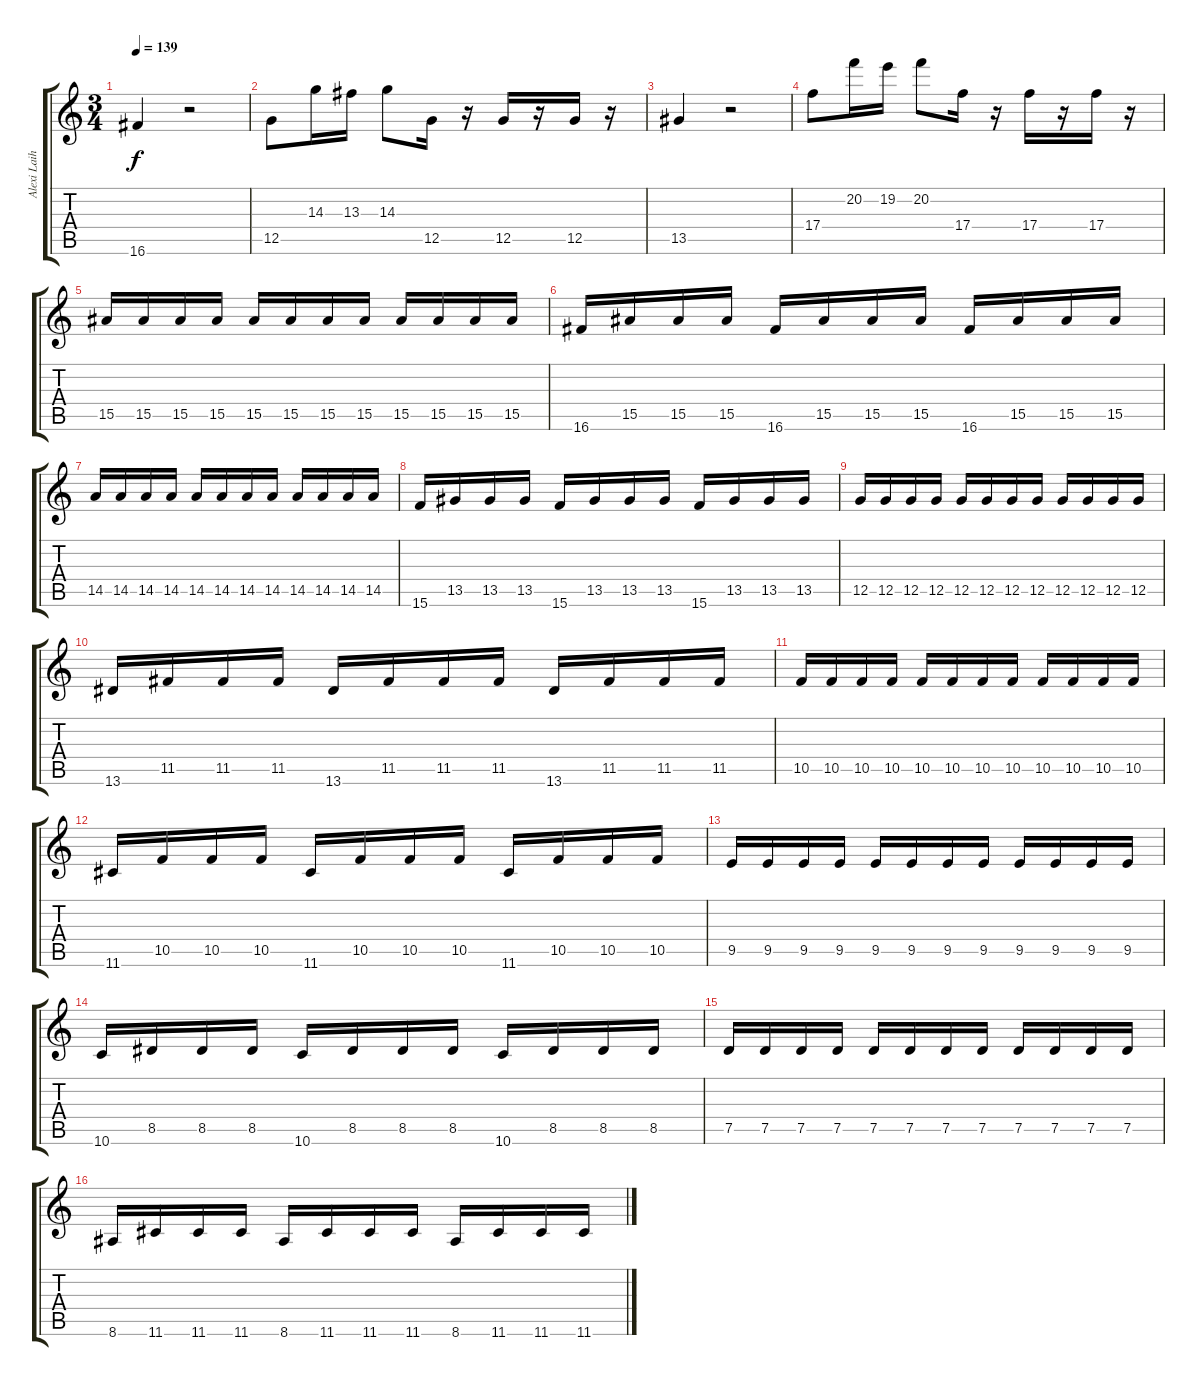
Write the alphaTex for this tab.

\track ("Alexi Laiho" "Alexi Laih") {instrument distortionguitar}
\staff {score tabs}
\tuning (D4 A3 F3 C3 G2 D2) {hide}
\ts (3 4)
\tempo 139
\clef g2
\ks c
16.6.4{dy f} r.2 |
12.5.8 14.3.16 13.3.16 14.3.8 12.5.16 r.16 12.5.16 r.16 12.5.16 r.16 |
13.5.4 r.2 |
17.4.8 20.2.16 19.2.16 20.2.8 17.4.16 r.16 17.4.16 r.16 17.4.16 r.16 |
15.5.16 15.5.16 15.5.16 15.5.16 15.5.16 15.5.16 15.5.16 15.5.16 15.5.16 15.5.16 15.5.16 15.5.16 |
16.6.16 15.5.16 15.5.16 15.5.16 16.6.16 15.5.16 15.5.16 15.5.16 16.6.16 15.5.16 15.5.16 15.5.16 |
14.5.16 14.5.16 14.5.16 14.5.16 14.5.16 14.5.16 14.5.16 14.5.16 14.5.16 14.5.16 14.5.16 14.5.16 |
15.6.16 13.5.16 13.5.16 13.5.16 15.6.16 13.5.16 13.5.16 13.5.16 15.6.16 13.5.16 13.5.16 13.5.16 |
12.5.16 12.5.16 12.5.16 12.5.16 12.5.16 12.5.16 12.5.16 12.5.16 12.5.16 12.5.16 12.5.16 12.5.16 |
13.6.16 11.5.16 11.5.16 11.5.16 13.6.16 11.5.16 11.5.16 11.5.16 13.6.16 11.5.16 11.5.16 11.5.16 |
10.5.16 10.5.16 10.5.16 10.5.16 10.5.16 10.5.16 10.5.16 10.5.16 10.5.16 10.5.16 10.5.16 10.5.16 |
11.6.16 10.5.16 10.5.16 10.5.16 11.6.16 10.5.16 10.5.16 10.5.16 11.6.16 10.5.16 10.5.16 10.5.16 |
9.5.16 9.5.16 9.5.16 9.5.16 9.5.16 9.5.16 9.5.16 9.5.16 9.5.16 9.5.16 9.5.16 9.5.16 |
10.6.16 8.5.16 8.5.16 8.5.16 10.6.16 8.5.16 8.5.16 8.5.16 10.6.16 8.5.16 8.5.16 8.5.16 |
7.5.16 7.5.16 7.5.16 7.5.16 7.5.16 7.5.16 7.5.16 7.5.16 7.5.16 7.5.16 7.5.16 7.5.16 |
8.6.16 11.6.16 11.6.16 11.6.16 8.6.16 11.6.16 11.6.16 11.6.16 8.6.16 11.6.16 11.6.16 11.6.16
